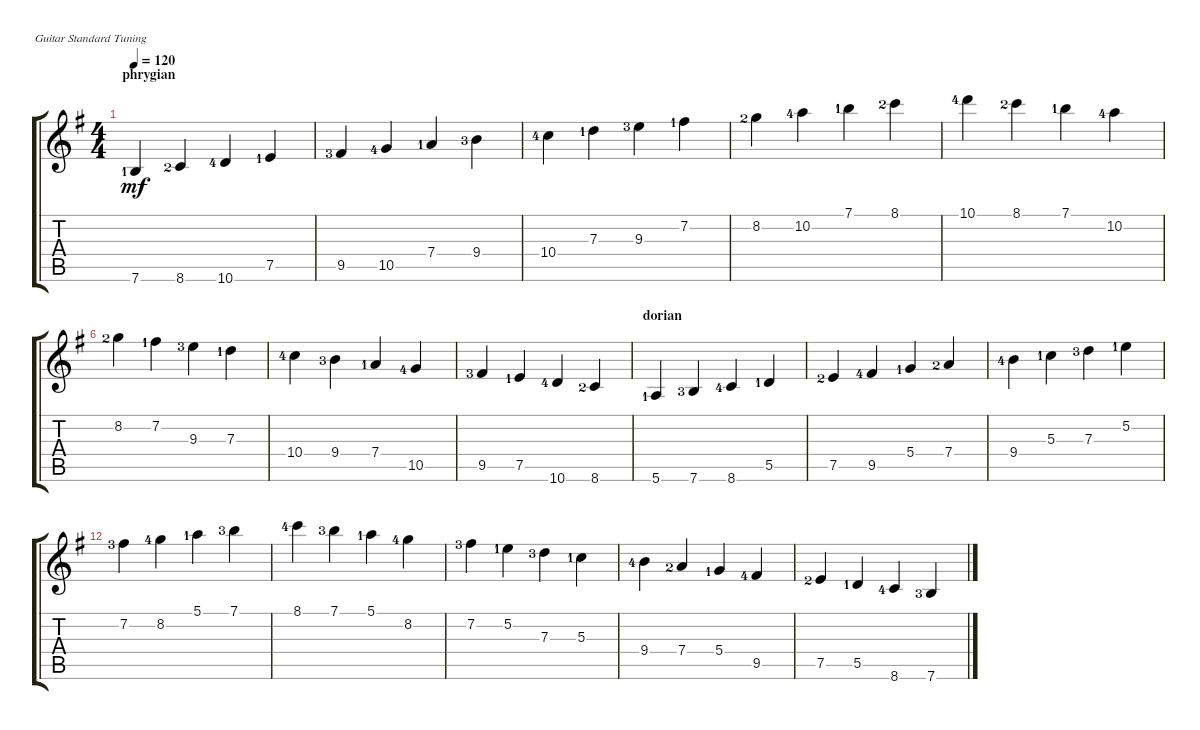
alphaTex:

\defaultSystemsLayout 4
\bracketExtendMode groupsimilarinstruments
\singleTrackTrackNamePolicy hidden
\multiTrackTrackNamePolicy hidden
\firstSystemTrackNameOrientation horizontal
\otherSystemsTrackNameOrientation horizontal
\defaultBarNumberDisplay FirstOfSystem
\track ("Electric Guitar" "E-Gt") {instrument electricguitarclean}
\staff {score tabs}
\tuning (E4 B3 G3 D3 A2 E2)
\ts (4 4)
\section ("" "phrygian")
\tempo 120
\clef g2
\scale
0.25
\ks g
7.6{lf 2}.4{dy mf} 8.6{lf 3}.4 10.6{lf 5}.4 7.5{lf 2}.4 |
\scale
0.25 9.5{lf 4}.4 10.5{lf 5}.4 7.4{lf 2}.4 9.4{lf 4}.4 |
\scale
0.25 10.4{lf 5}.4 7.3{lf 2}.4 9.3{lf 4}.4 7.2{lf 2}.4 |
\scale
0.25 8.2{lf 3}.4 10.2{lf 5}.4 7.1{lf 2}.4 8.1{lf 3}.4 |
\scale
0.25 10.1{lf 5}.4 8.1{lf 3}.4 7.1{lf 2}.4 10.2{lf 5}.4 |
\scale
0.25 8.2{lf 3}.4 7.2{lf 2}.4 9.3{lf 4}.4 7.3{lf 2}.4 |
\scale
0.25 10.4{lf 5}.4 9.4{lf 4}.4 7.4{lf 2}.4 10.5{lf 5}.4 |
\scale
0.25 9.5{lf 4}.4 7.5{lf 2}.4 10.6{lf 5}.4 8.6{lf 3}.4 |
\section ("" "dorian")
\scale
0.25 5.6{lf 2}.4 7.6{lf 4}.4 8.6{lf 5}.4 5.5{lf 2}.4 |
\scale
0.25 7.5{lf 3}.4 9.5{lf 5}.4 5.4{lf 2}.4 7.4{lf 3}.4 |
\scale
0.25 9.4{lf 5}.4 5.3{lf 2}.4 7.3{lf 4}.4 5.2{lf 2}.4 |
\scale
0.25 7.2{lf 4}.4 8.2{lf 5}.4 5.1{lf 2}.4 7.1{lf 4}.4 |
\scale
0.25 8.1{lf 5}.4 7.1{lf 4}.4 5.1{lf 2}.4 8.2{lf 5}.4 |
\scale
0.25 7.2{lf 4}.4 5.2{lf 2}.4 7.3{lf 4}.4 5.3{lf 2}.4 |
\scale
0.25 9.4{lf 5}.4 7.4{lf 3}.4 5.4{lf 2}.4 9.5{lf 5}.4 |
\scale
0.25 7.5{lf 3}.4 5.5{lf 2}.4 8.6{lf 5}.4 7.6{lf 4}.4
